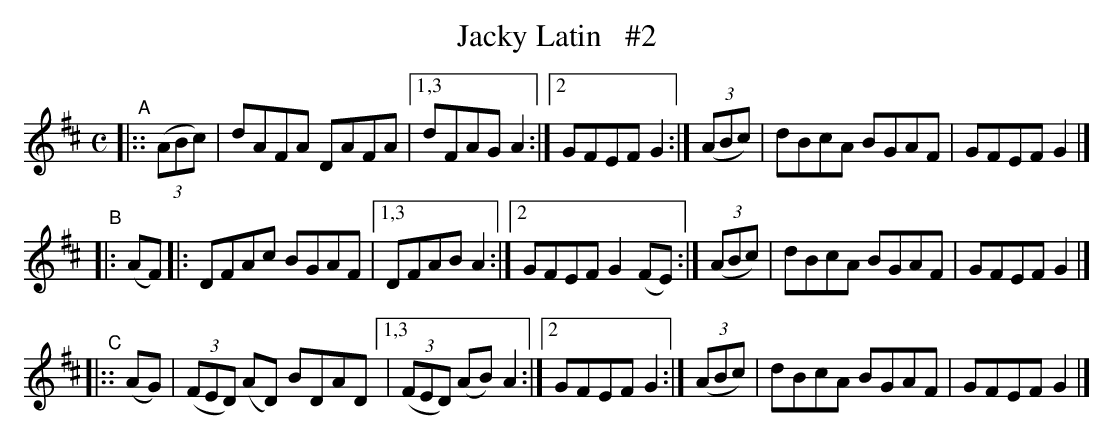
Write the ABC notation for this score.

X:1
T: Jacky Latin   #2
M: C
L: 1/8
K: D
"^A"|:: (3(ABc) |  dAFA DAFA |[1,3 dFAG A2 :|[2 GFEF G2 :| (3(ABc) | dBcA BGAF | GFEF G2 |]
"^B"|:     (AF) |: DFAc BGAF |[1,3 DFAB A2 :|[2 GFEF G2(FE) :| (3(ABc) | dBcA BGAF | GFEF G2 |]
"^C"|::    (AG) | (3(FED) (AD) BDAD [1,3| (3(FED) (AB) A2 :|[2 GFEF G2 :| (3(ABc) | dBcA BGAF | GFEF G2 |]
